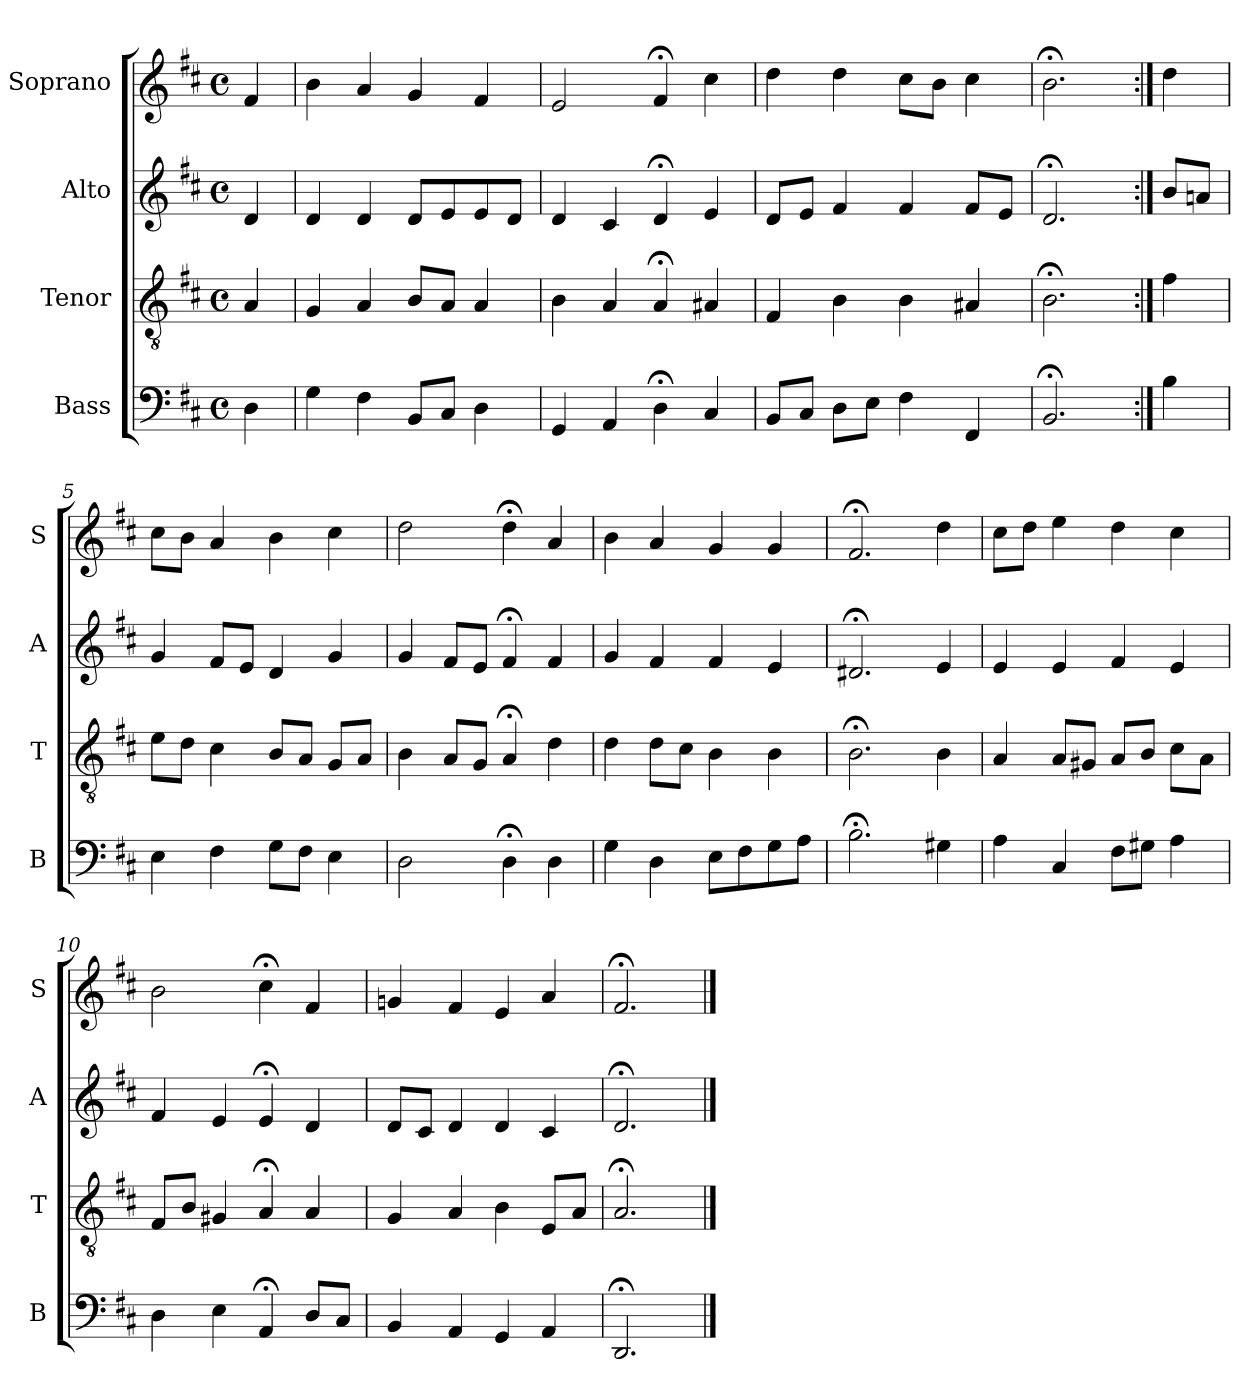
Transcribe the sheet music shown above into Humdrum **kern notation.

**kern	**kern	**kern	**kern
*part4	*part3	*part2	*part1
*staff4	*staff3	*staff2	*staff1
*I"Bass	*I"Tenor	*I"Alto	*I"Soprano
*I'B	*I'T	*I'A	*I'S
*clefF4	*clefGv2	*clefG2	*clefG2
*k[f#c#]	*k[f#c#]	*k[f#c#]	*k[f#c#]
*D:	*D:	*D:	*D:
*M4/4	*M4/4	*M4/4	*M4/4
*met(c)	*met(c)	*met(c)	*met(c)
*MM100	*MM100	*MM100	*MM100
=	=	=	=
4D	4A	4d	4f#
=1	=1	=1	=1
4G	4G	4d	4b
4F#	4A	4d	4a
8BBL	8BL	8dL	4g
8C#J	8AJ	8e	.
4D	4A	8e	4f#
.	.	8dJ	.
=2	=2	=2	=2
4GG	4B	4d	2e
4AA	4A	4c#	.
4D;<	4A;<	4d;<	4f#;<
4C#	4A#X	4e	4cc#
=3	=3	=3	=3
8BBL	4F#	8dL	4dd
8C#J	.	8eJ	.
8DL	4B	4f#	4dd
8EJ	.	.	.
4F#	4B	4f#	8cc#L
.	.	.	8bJ
4FF#	4A#X	8f#L	4cc#
.	.	8eJ	.
=4	=4	=4	=4
2.BB;<	2.B;<	2.d;<	2.b;<
=:|!	=:|!	=:|!	=:|!
4B	4f#	8bL	4dd
.	.	8anJ	.
=5	=5	=5	=5
4E	8eL	4g	8cc#L
.	8dJ	.	8bJ
4F#	4c#	8f#L	4a
.	.	8eJ	.
8GL	8BL	4d	4b
8F#J	8AJ	.	.
4E	8GL	4g	4cc#
.	8AJ	.	.
=6	=6	=6	=6
2Di	4Bi	4gi	2ddi
.	8AL	8f#L	.
.	8GJ	8eJ	.
4D;<	4A;<	4f#;<	4dd;<
4D	4d	4f#	4a
=7	=7	=7	=7
4G	4d	4g	4b
4D	8dL	4f#	4a
.	8c#J	.	.
8EL	4B	4f#	4g
8F#	.	.	.
8G	4B	4e	4g
8AJ	.	.	.
=8	=8	=8	=8
2.B;<	2.B;<	2.d#X;<	2.f#;<
4G#X	4B	4e	4dd
=9	=9	=9	=9
4A	4A	4e	8cc#L
.	.	.	8ddJ
4C#	8AL	4e	4ee
.	8G#XJ	.	.
8F#L	8AL	4f#	4dd
8G#XJ	8BJ	.	.
4A	8c#L	4e	4cc#
.	8AJ	.	.
=10	=10	=10	=10
4D	8F#L	4f#	2b
.	8BJ	.	.
4E	4G#X	4e	.
4AA;<	4A;<	4e;<	4cc#;<
8DL	4A	4d	4f#
8C#J	.	.	.
=11	=11	=11	=11
4BB	4G	8dL	4gn
.	.	8c#J	.
4AAi	4Ai	4di	4f#i
4GG	4B	4d	4e
4AA	8EL	4c#	4a
.	8AJ	.	.
=12	=12	=12	=12
2.DD;<	2.A;<	2.d;<	2.f#;<
==	==	==	==
*-	*-	*-	*-
